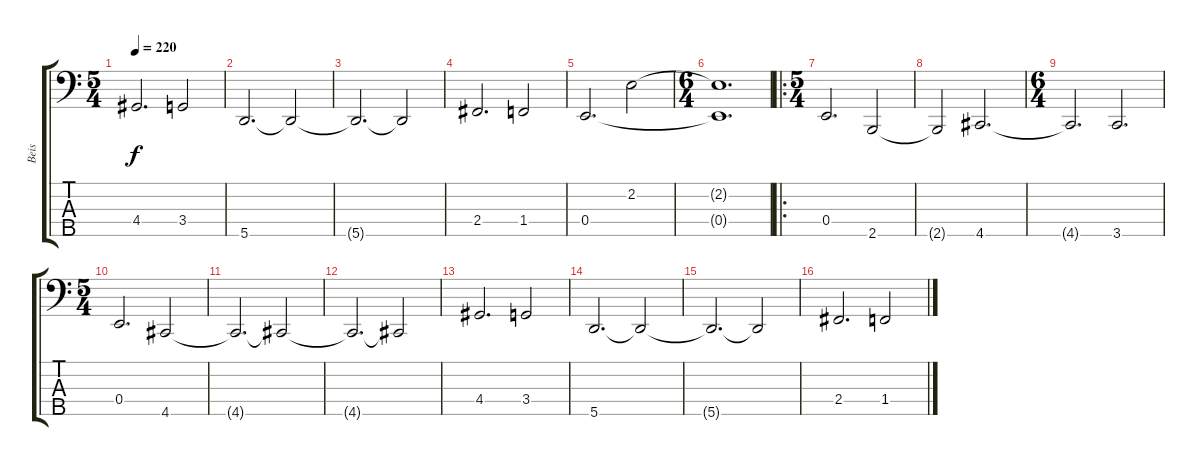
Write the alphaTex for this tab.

\track ("Beis" "Beis") {instrument slapbass2}
\staff {score tabs}
\tuning (G2 D2 A1 E1 A0) {hide}
\ts (5 4)
\tempo 220
\clef f4
\ks c
4.4.2{d dy f} 3.4.2 |
5.5.2{d} 5.5{t}.2 |
5.5{t}.2{d} 5.5{t}.2 |
2.4.2{d} 1.4.2 |
0.4.2{d} 2.2.2 |
\ts (6 4)
(2.2{t} 0.4{t}).1{d} |
\ro
\ts (5 4)
0.4.2{d} 2.5.2 |
2.5{t}.2 4.5.2{d} |
\ts (6 4)
4.5{t}.2{d} 3.5.2{d} |
\ts (5 4)
0.4.2{d} 4.5.2 |
4.5{t}.2{d} 4.5{t}.2 |
4.5{t}.2{d} 4.5{t}.2 |
4.4.2{d} 3.4.2 |
5.5.2{d} 5.5{t}.2 |
5.5{t}.2{d} 5.5{t}.2 |
2.4.2{d} 1.4.2
